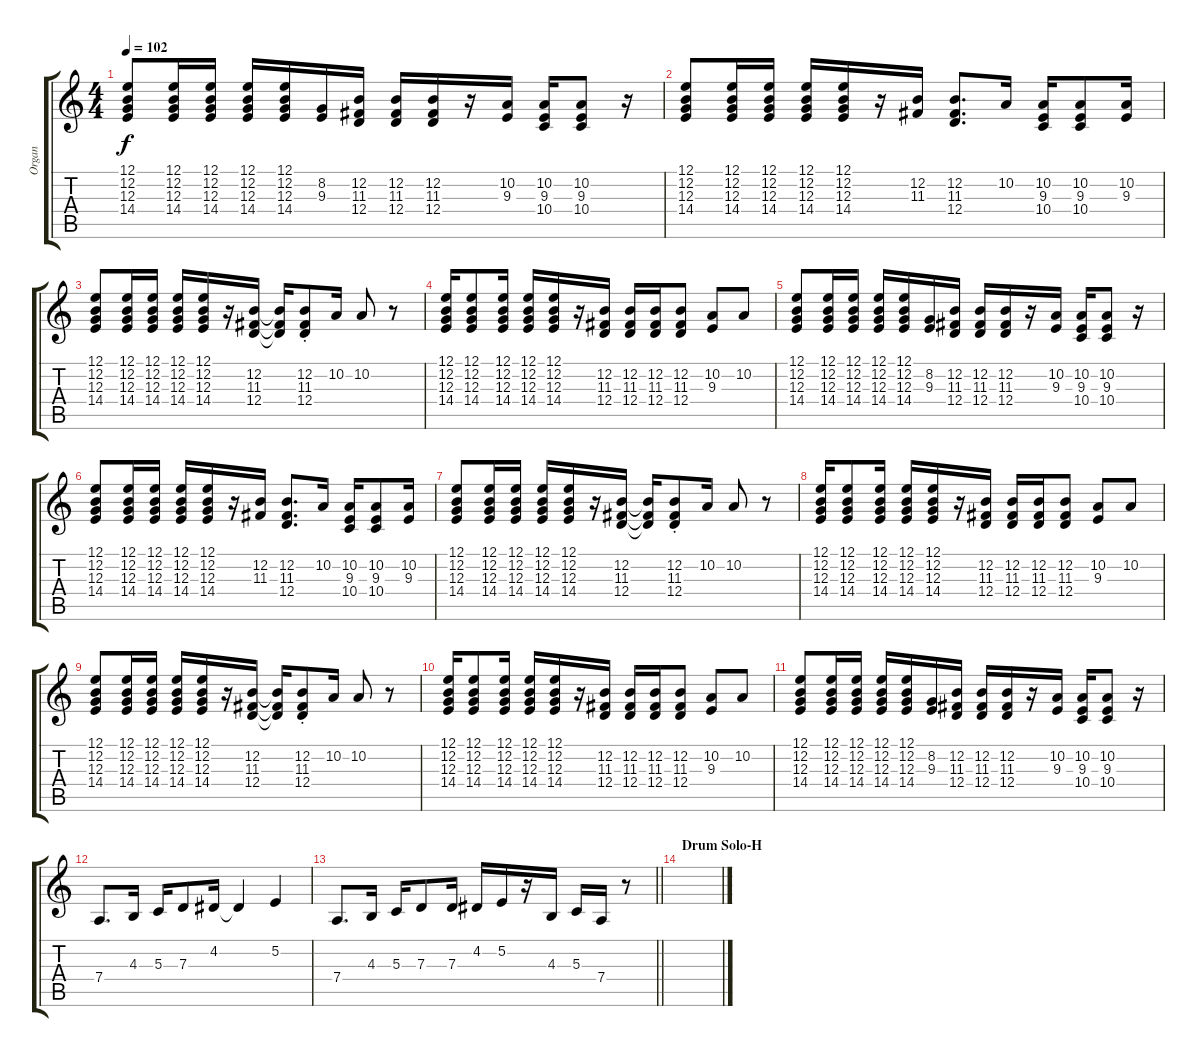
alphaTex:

\track ("Organ" "Organ") {instrument percussiveorgan}
\staff {score tabs}
\tuning (E4 B3 G3 D3 A2 E2) {hide}
\ts (4 4)
\tempo 102
\clef g2
\ks c
(12.1 12.2 12.3 14.4).8{dy f} (12.1 12.2 12.3 14.4).16 (12.1 12.2 12.3 14.4).16 (12.1 12.2 12.3 14.4).16 (12.1 12.2 12.3 14.4).16 (8.2 9.3).16 (12.2 11.3 12.4).16 (12.2 11.3 12.4).16 (12.2 11.3 12.4).16 r.16 (10.2 9.3).16 (10.2 9.3 10.4).16 (10.2 9.3 10.4).8 r.16 |
(12.1 12.2 12.3 14.4).8 (12.1 12.2 12.3 14.4).16 (12.1 12.2 12.3 14.4).16 (12.1 12.2 12.3 14.4).16 (12.1 12.2 12.3 14.4).16 r.16 (12.2 11.3).16 (12.2 11.3 12.4).8{d} 10.2.16 (10.2 9.3 10.4).16 (10.2 9.3 10.4).8 (10.2 9.3).16 |
(12.1 12.2 12.3 14.4).8 (12.1 12.2 12.3 14.4).16 (12.1 12.2 12.3 14.4).16 (12.1 12.2 12.3 14.4).16 (12.1 12.2 12.3 14.4).16 r.16 (12.2 11.3 12.4).16 (12.2{t} 11.3{t} 12.4{t}).16 (12.2{st} 11.3{st} 12.4{st}).8 10.2.16 10.2.8 r.8 |
(12.1 12.2 12.3 14.4).16 (12.1 12.2 12.3 14.4).8 (12.1 12.2 12.3 14.4).16 (12.1 12.2 12.3 14.4).16 (12.1 12.2 12.3 14.4).16 r.16 (12.2 11.3 12.4).16 (12.2 11.3 12.4).16 (12.2 11.3 12.4).16 (12.2 11.3 12.4).8 (10.2 9.3).8 10.2.8 |
(12.1 12.2 12.3 14.4).8 (12.1 12.2 12.3 14.4).16 (12.1 12.2 12.3 14.4).16 (12.1 12.2 12.3 14.4).16 (12.1 12.2 12.3 14.4).16 (8.2 9.3).16 (12.2 11.3 12.4).16 (12.2 11.3 12.4).16 (12.2 11.3 12.4).16 r.16 (10.2 9.3).16 (10.2 9.3 10.4).16 (10.2 9.3 10.4).8 r.16 |
(12.1 12.2 12.3 14.4).8 (12.1 12.2 12.3 14.4).16 (12.1 12.2 12.3 14.4).16 (12.1 12.2 12.3 14.4).16 (12.1 12.2 12.3 14.4).16 r.16 (12.2 11.3).16 (12.2 11.3 12.4).8{d} 10.2.16 (10.2 9.3 10.4).16 (10.2 9.3 10.4).8 (10.2 9.3).16 |
(12.1 12.2 12.3 14.4).8 (12.1 12.2 12.3 14.4).16 (12.1 12.2 12.3 14.4).16 (12.1 12.2 12.3 14.4).16 (12.1 12.2 12.3 14.4).16 r.16 (12.2 11.3 12.4).16 (12.2{t} 11.3{t} 12.4{t}).16 (12.2{st} 11.3{st} 12.4{st}).8 10.2.16 10.2.8 r.8 |
(12.1 12.2 12.3 14.4).16 (12.1 12.2 12.3 14.4).8 (12.1 12.2 12.3 14.4).16 (12.1 12.2 12.3 14.4).16 (12.1 12.2 12.3 14.4).16 r.16 (12.2 11.3 12.4).16 (12.2 11.3 12.4).16 (12.2 11.3 12.4).16 (12.2 11.3 12.4).8 (10.2 9.3).8 10.2.8 |
(12.1 12.2 12.3 14.4).8 (12.1 12.2 12.3 14.4).16 (12.1 12.2 12.3 14.4).16 (12.1 12.2 12.3 14.4).16 (12.1 12.2 12.3 14.4).16 r.16 (12.2 11.3 12.4).16 (12.2{t} 11.3{t} 12.4{t}).16 (12.2{st} 11.3{st} 12.4{st}).8 10.2.16 10.2.8 r.8 |
(12.1 12.2 12.3 14.4).16 (12.1 12.2 12.3 14.4).8 (12.1 12.2 12.3 14.4).16 (12.1 12.2 12.3 14.4).16 (12.1 12.2 12.3 14.4).16 r.16 (12.2 11.3 12.4).16 (12.2 11.3 12.4).16 (12.2 11.3 12.4).16 (12.2 11.3 12.4).8 (10.2 9.3).8 10.2.8 |
(12.1 12.2 12.3 14.4).8 (12.1 12.2 12.3 14.4).16 (12.1 12.2 12.3 14.4).16 (12.1 12.2 12.3 14.4).16 (12.1 12.2 12.3 14.4).16 (8.2 9.3).16 (12.2 11.3 12.4).16 (12.2 11.3 12.4).16 (12.2 11.3 12.4).16 r.16 (10.2 9.3).16 (10.2 9.3 10.4).16 (10.2 9.3 10.4).8 r.16 |
7.4.8{d} 4.3.16 5.3.16 7.3.8 4.2.16 4.2{t}.4 5.2.4 |
\barLineRight lightlight
7.4.8{d} 4.3.16 5.3.16 7.3.8 7.3.16 4.2.16 5.2.16 r.16 4.3.16 5.3.16 7.4.16 r.8 |
\section ("" "Drum Solo-H")
